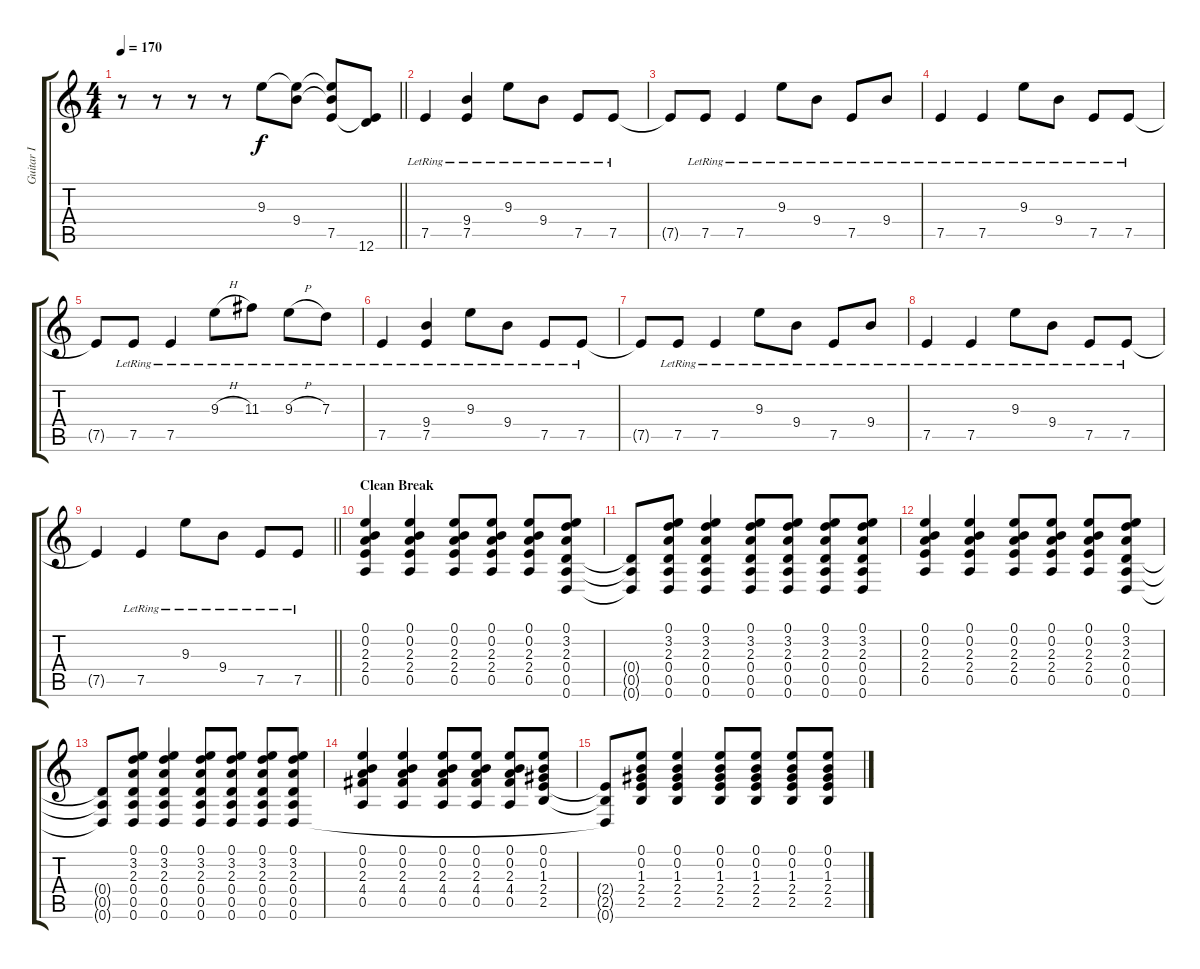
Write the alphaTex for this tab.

\track ("Guitar I" "Guitar I") {instrument electricguitarclean}
\staff {score tabs}
\tuning (E4 B3 G3 D3 A2 D2) {hide}
\ts (4 4)
\tempo 170
\clef g2
\barLineRight lightlight
\ks c
r.8{dy f} r.8 r.8 r.8 9.3.8 (9.3{t} 9.4).8 (9.3{t} 9.4{t} 7.5).8 (7.5{t} 12.6).8 |
7.5{lr}.4{volume 10} (9.4{lr} 7.5{lr}).4 9.3{lr}.8 9.4{lr}.8 7.5{lr}.8 7.5{lr}.8 |
7.5{t}.8 7.5{lr}.8 7.5{lr}.4 9.3{lr}.8 9.4{lr}.8 7.5{lr}.8 9.4{lr}.8 |
7.5{lr}.4 7.5{lr}.4 9.3{lr}.8 9.4{lr}.8 7.5{lr}.8 7.5{lr}.8 |
7.5{t}.8 7.5{lr}.8 7.5{lr}.4 9.3{h lr}.8 11.3{lr}.8 9.3{h lr}.8 7.3{lr}.8 |
7.5{lr}.4 (9.4{lr} 7.5{lr}).4 9.3{lr}.8 9.4{lr}.8 7.5{lr}.8 7.5{lr}.8 |
7.5{t}.8 7.5{lr}.8 7.5{lr}.4 9.3{lr}.8 9.4{lr}.8 7.5{lr}.8 9.4{lr}.8 |
7.5{lr}.4 7.5{lr}.4 9.3{lr}.8 9.4{lr}.8 7.5{lr}.8 7.5{lr}.8 |
\barLineRight lightlight
7.5{t}.4 7.5{lr}.4 9.3{lr}.8 9.4{lr}.8 7.5{lr}.8 7.5{lr}.8 |
\section ("" "Clean Break")
(0.1 0.2 2.3 2.4 0.5).4 (0.1 0.2 2.3 2.4 0.5).4 (0.1 0.2 2.3 2.4 0.5).8 (0.1 0.2 2.3 2.4 0.5).8 (0.1 0.2 2.3 2.4 0.5).8 (0.1 3.2 2.3 0.4 0.5 0.6).8 |
(0.4{t} 0.5{t} 0.6{t}).8 (0.1 3.2 2.3 0.4 0.5 0.6).8 (0.1 3.2 2.3 0.4 0.5 0.6).4 (0.1 3.2 2.3 0.4 0.5 0.6).8 (0.1 3.2 2.3 0.4 0.5 0.6).8 (0.1 3.2 2.3 0.4 0.5 0.6).8 (0.1 3.2 2.3 0.4 0.5 0.6).8 |
(0.1 0.2 2.3 2.4 0.5).4 (0.1 0.2 2.3 2.4 0.5).4 (0.1 0.2 2.3 2.4 0.5).8 (0.1 0.2 2.3 2.4 0.5).8 (0.1 0.2 2.3 2.4 0.5).8 (0.1 3.2 2.3 0.4 0.5 0.6).8 |
(0.4{t} 0.5{t} 0.6{t}).8 (0.1 3.2 2.3 0.4 0.5 0.6).8 (0.1 3.2 2.3 0.4 0.5 0.6).4 (0.1 3.2 2.3 0.4 0.5 0.6).8 (0.1 3.2 2.3 0.4 0.5 0.6).8 (0.1 3.2 2.3 0.4 0.5 0.6).8 (0.1 3.2 2.3 0.4 0.5 0.6).8 |
(0.1 0.2 2.3 4.4 0.5).4 (0.1 0.2 2.3 4.4 0.5).4 (0.1 0.2 2.3 4.4 0.5).8 (0.1 0.2 2.3 4.4 0.5).8 (0.1 0.2 2.3 4.4 0.5).8 (0.1 0.2 1.3 2.4 2.5).8 |
(2.4{t} 2.5{t} 0.6{t}).8 (0.1 0.2 1.3 2.4 2.5).8 (0.1 0.2 1.3 2.4 2.5).4 (0.1 0.2 1.3 2.4 2.5).8 (0.1 0.2 1.3 2.4 2.5).8 (0.1 0.2 1.3 2.4 2.5).8 (0.1 0.2 1.3 2.4 2.5).8
